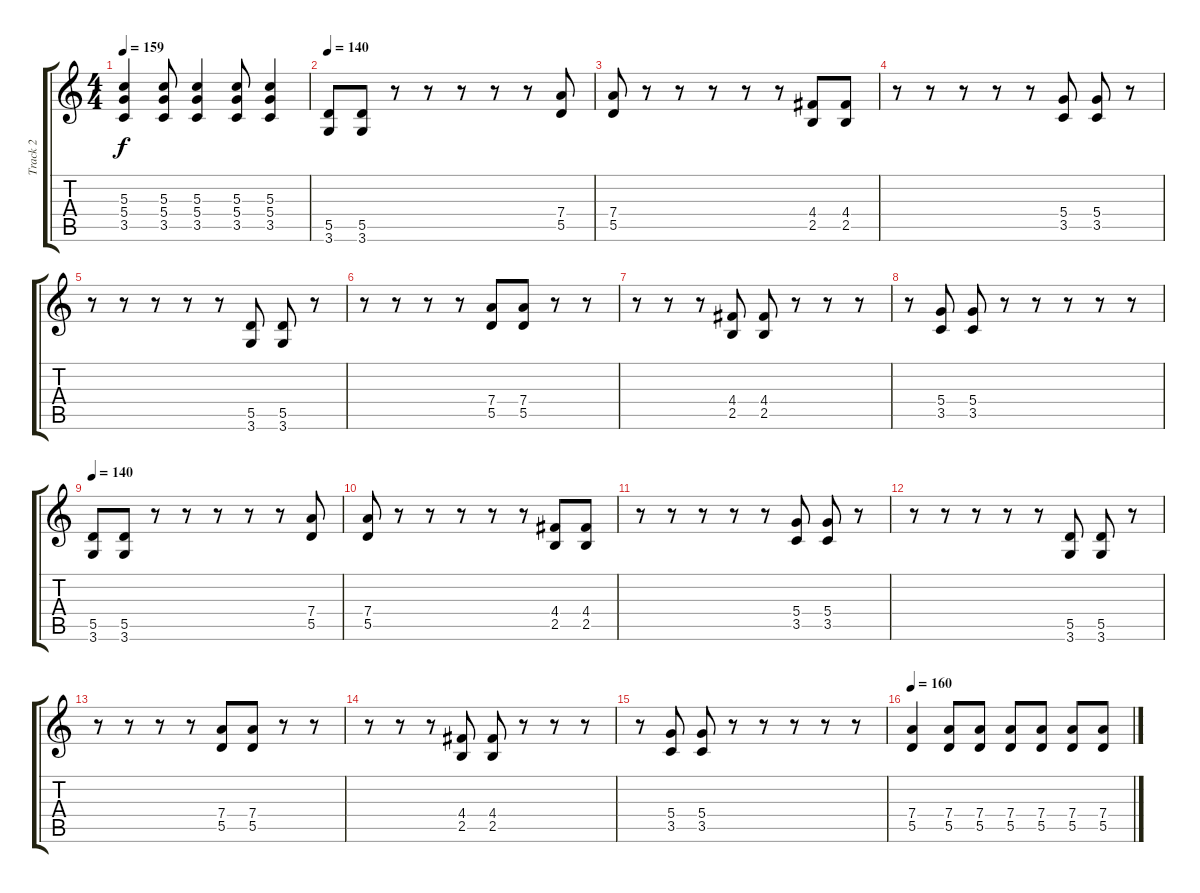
\track ("Track 2" "Track 2") {instrument distortionguitar}
\staff {score tabs}
\tuning (E4 B3 G3 D3 A2 E2) {hide}
\ts (4 4)
\tempo 159
\clef g2
\ks c
(5.3 5.4 3.5).4{dy f} (5.3 5.4 3.5).8 (5.3 5.4 3.5).4 (5.3 5.4 3.5).8 (5.3 5.4 3.5).4 |
\tempo 140
(5.5 3.6).8 (5.5 3.6).8 r.8 r.8 r.8 r.8 r.8 (7.4 5.5).8 |
(7.4 5.5).8 r.8 r.8 r.8 r.8 r.8 (4.4 2.5).8 (4.4 2.5).8 |
r.8 r.8 r.8 r.8 r.8 (5.4 3.5).8 (5.4 3.5).8 r.8 |
r.8 r.8 r.8 r.8 r.8 (5.5 3.6).8 (5.5 3.6).8 r.8 |
r.8 r.8 r.8 r.8 (7.4 5.5).8 (7.4 5.5).8 r.8 r.8 |
r.8 r.8 r.8 (4.4 2.5).8 (4.4 2.5).8 r.8 r.8 r.8 |
r.8 (5.4 3.5).8 (5.4 3.5).8 r.8 r.8 r.8 r.8 r.8 |
\tempo 140
(5.5 3.6).8 (5.5 3.6).8 r.8 r.8 r.8 r.8 r.8 (7.4 5.5).8 |
(7.4 5.5).8 r.8 r.8 r.8 r.8 r.8 (4.4 2.5).8 (4.4 2.5).8 |
r.8 r.8 r.8 r.8 r.8 (5.4 3.5).8 (5.4 3.5).8 r.8 |
r.8 r.8 r.8 r.8 r.8 (5.5 3.6).8 (5.5 3.6).8 r.8 |
r.8 r.8 r.8 r.8 (7.4 5.5).8 (7.4 5.5).8 r.8 r.8 |
r.8 r.8 r.8 (4.4 2.5).8 (4.4 2.5).8 r.8 r.8 r.8 |
r.8 (5.4 3.5).8 (5.4 3.5).8 r.8 r.8 r.8 r.8 r.8 |
\tempo 160
(7.4 5.5).4 (7.4 5.5).8 (7.4 5.5).8 (7.4 5.5).8 (7.4 5.5).8 (7.4 5.5).8 (7.4 5.5).8
